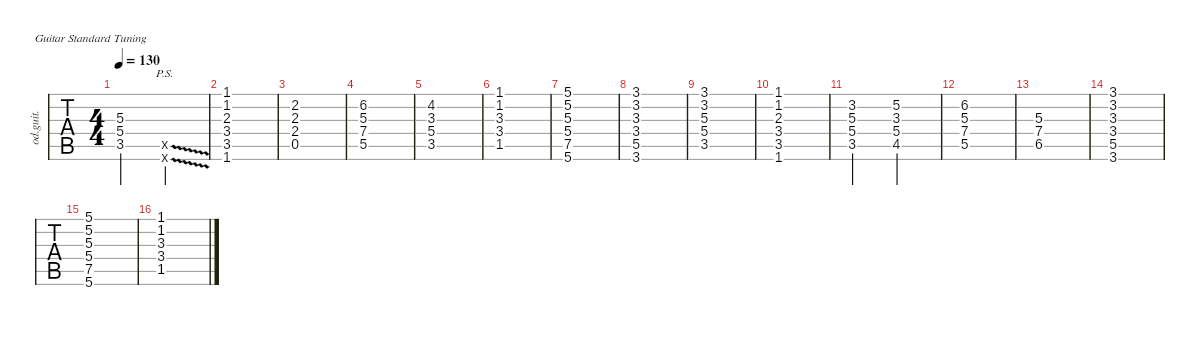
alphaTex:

\defaultSystemsLayout 4
\hideDynamics
\bracketExtendMode nobrackets
\otherSystemsTrackNameOrientation horizontal
\track ("Overdriven Guitar" "od.guit.") {instrument overdrivenguitar}
\staff {tabs}
\tuning (E4 B3 G3 D3 A2 E2)
\ts (4 4)
\tempo 130
\clef g2
\ks c
(3.5 5.3 5.4).2{dy mf} (0.5{psd x} 0.6{psd x}).2 |
(1.1 1.2 2.3 3.4 3.5 1.6).1 |
(2.2{acc #} 2.3 2.4 0.5).1 |
(5.5 7.4 5.3 6.2).1 |
(4.2{acc #} 3.3{acc #} 5.4 3.5).1 |
(1.5{acc #} 3.4 3.3{acc #} 1.2 1.1).1 |
(5.1 5.2 5.3 5.4 7.5 5.6).1 |
(3.6 5.5 3.4 3.3{acc #} 3.2 3.1).1 |
(3.1 3.2 5.3 5.4 3.5).1 |
(1.6 3.5 3.4 2.3 1.2 1.1).1 |
(3.2 5.3 5.4 3.5).2 (4.5{acc #} 5.4 3.3{acc #} 5.2).2 |
(6.2 5.3 7.4 5.5).1 |
(6.5{acc #} 7.4 5.3).1 |
(3.6 5.5 3.4 3.3{acc #} 3.2 3.1).1 |
(5.1 5.2 5.3 5.4 7.5 5.6).1 |
(1.5{acc #} 3.4 3.3{acc #} 1.2 1.1).1
